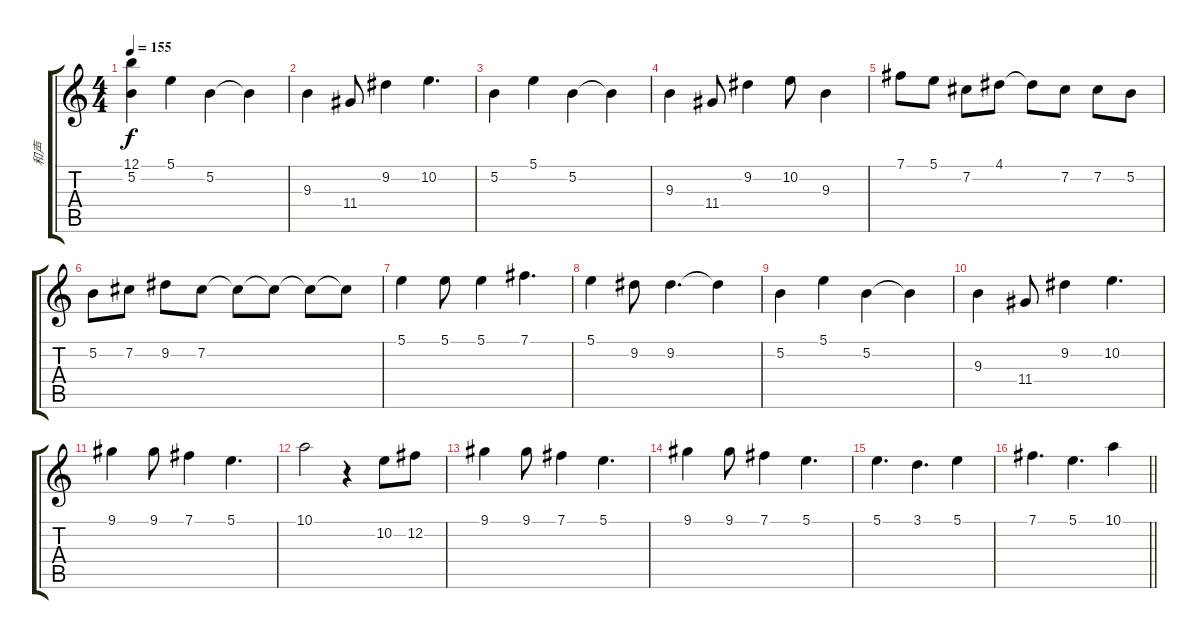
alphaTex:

\track ("和声" "和声") {instrument lead2sawtooth}
\staff {score tabs}
\tuning (B4 Gb4 D4 A3 E3 B2) {hide}
\ts (4 4)
\tempo 155
\clef g2
\ks c
(12.1 5.2).4{dy f} 5.1.4 5.2.4 5.2{t}.4 |
9.3.4 11.4.8 9.2.4 10.2.4{d} |
5.2.4 5.1.4 5.2.4 5.2{t}.4 |
9.3.4 11.4.8 9.2.4 10.2.8 9.3.4 |
7.1.8 5.1.8 7.2.8 4.1.8 4.1{t}.8 7.2.8 7.2.8 5.2.8 |
5.2.8 7.2.8 9.2.8 7.2.8 7.2{t}.8 7.2{t}.8 7.2{t}.8 7.2{t}.8 |
5.1.4 5.1.8 5.1.4 7.1.4{d} |
5.1.4 9.2.8 9.2.4{d} 9.2{t}.4 |
5.2.4 5.1.4 5.2.4 5.2{t}.4 |
9.3.4 11.4.8 9.2.4 10.2.4{d} |
9.1.4 9.1.8 7.1.4 5.1.4{d} |
10.1.2 r.4 10.2.8 12.2.8 |
9.1.4 9.1.8 7.1.4 5.1.4{d} |
9.1.4 9.1.8 7.1.4 5.1.4{d} |
5.1.4{d} 3.1.4{d} 5.1.4 |
\barLineRight lightlight
7.1.4{d} 5.1.4{d} 10.1.4
